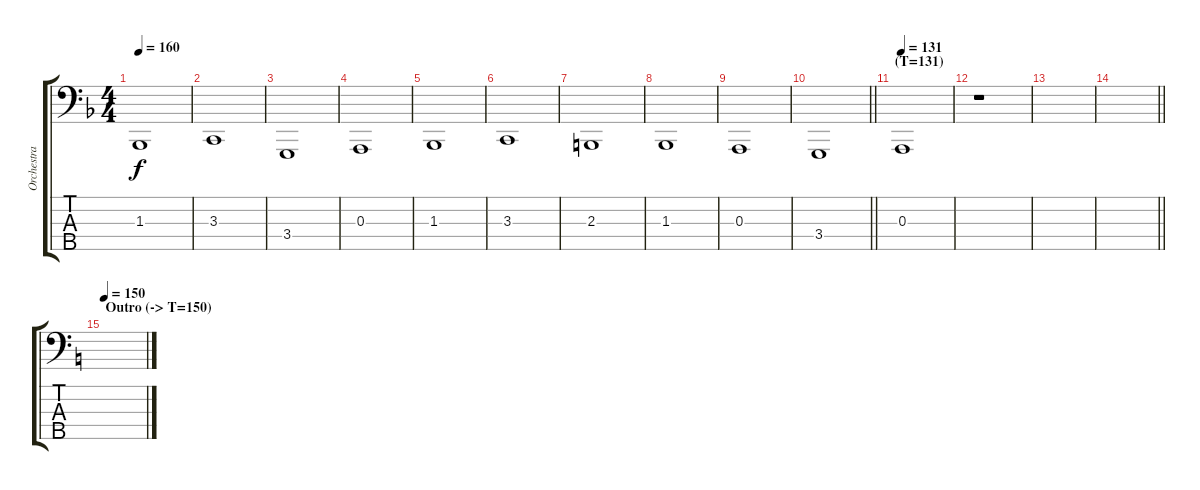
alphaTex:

\track ("Orchestra II" "Orchestra ") {instrument cello}
\staff {score tabs}
\tuning (G2 D2 A1 E1 B0) {hide}
\ts (4 4)
\tempo 160
\clef f4
\ks f
1.3.1{dy f} |
3.3.1 |
3.4.1 |
0.3.1 |
1.3.1 |
3.3.1 |
2.3.1 |
1.3.1 |
0.3.1 |
\barLineRight lightlight
3.4.1 |
\section ("" "(T=131)")
\tempo 131
0.3.1 |
r.1 |
|
\barLineRight lightlight
|
\section ("" "Outro (-> T=150)")
\tempo 150
\ks c
